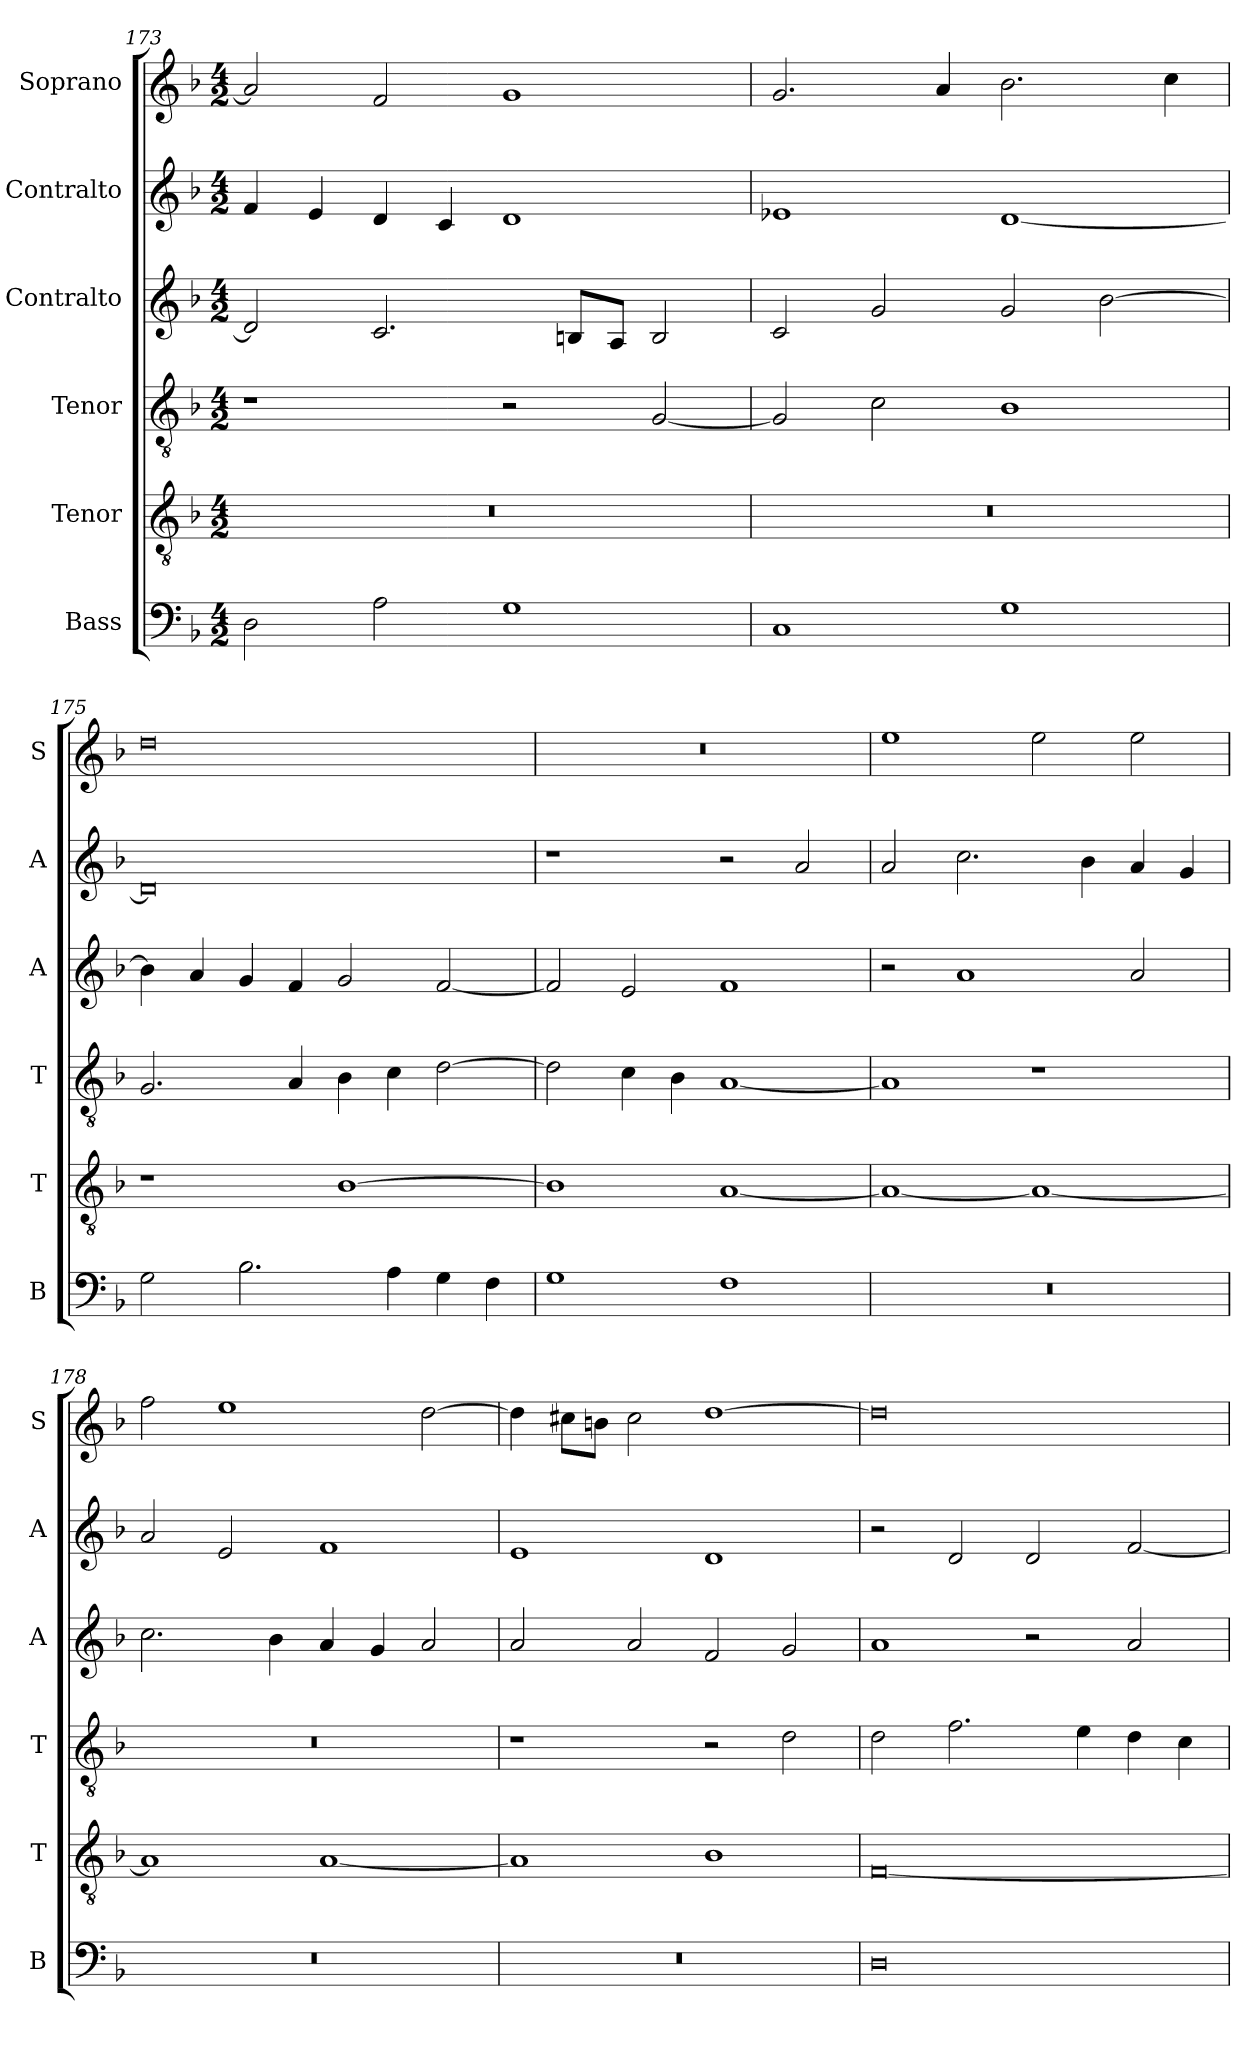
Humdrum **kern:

**kern	**kern	**kern	**kern	**kern	**kern
*part6	*part5	*part4	*part3	*part2	*part1
*staff6	*staff5	*staff4	*staff3	*staff2	*staff1
*I"Bass	*I"Tenor	*I"Tenor	*I"Contralto	*I"Contralto	*I"Soprano
*I'B	*I'T	*I'T	*I'A	*I'A	*I'S
*clefF4	*clefGv2	*clefGv2	*clefG2	*clefG2	*clefG2
*k[b-]	*k[b-]	*k[b-]	*k[b-]	*k[b-]	*k[b-]
*F:ion	*F:ion	*F:ion	*F:ion	*F:ion	*F:ion
*M4/2	*M4/2	*M4/2	*M4/2	*M4/2	*M4/2
=173	=173	=173	=173	=173	=173
2D	0r	1r	2d]	4f	2a]
.	.	.	.	4e	.
2A	.	.	2.c	4d	2f
.	.	.	.	4c	.
1G	.	2r	.	1d	1g
.	.	.	8Bn/L	.	.
.	.	.	8A/J	.	.
.	.	[2G	2B	.	.
=174	=174	=174	=174	=174	=174
1C	0r	2G]	2c	1e-X	2.g
.	.	2c	2g	.	.
.	.	.	.	.	4a
1G	.	1B-	2g	[1d	2.b-
.	.	.	[2b-	.	.
.	.	.	.	.	4cc
=175	=175	=175	=175	=175	=175
2G	1r	2.G	4b-]	0d]	0dd
.	.	.	4a	.	.
2.B-	.	.	4g	.	.
.	.	4A	4f	.	.
.	[1B-	4B-	2g	.	.
4A	.	4c	.	.	.
4G	.	[2d	[2f	.	.
4F	.	.	.	.	.
=176	=176	=176	=176	=176	=176
1G	1B-]	2d]	2f]	1r	0r
.	.	4c	2e	.	.
.	.	4B-	.	.	.
1F	[1A	[1A	1f	2r	.
.	.	.	.	2a	.
=177	=177	=177	=177	=177	=177
0r	1A_	1A]	2r	2a	1ee
.	.	.	1a	2.cc	.
.	1A_	1r	.	.	2ee
.	.	.	.	4b-	.
.	.	.	2a	4a	2ee
.	.	.	.	4g	.
=178	=178	=178	=178	=178	=178
0r	1A]	0r	2.cc	2a	2ff
.	.	.	.	2e	1ee
.	.	.	4b-	.	.
.	[1A	.	4a	1f	.
.	.	.	4g	.	.
.	.	.	2a	.	[2dd
=179	=179	=179	=179	=179	=179
0r	1A]	1r	2a	1e	4dd]
.	.	.	.	.	8cc#X\L
.	.	.	.	.	8bn\J
.	.	.	2a	.	2cc#
.	1B-	2r	2f	1d	[1dd
.	.	2d	2g	.	.
=180	=180	=180	=180	=180	=180
0D	[0F	2d	1a	2r	0dd]
.	.	2.f	.	2d	.
.	.	.	2r	2d	.
.	.	4e	.	.	.
.	.	4d	2a	[2f	.
.	.	4c	.	.	.
=	=	=	=	=	=
*-	*-	*-	*-	*-	*-
